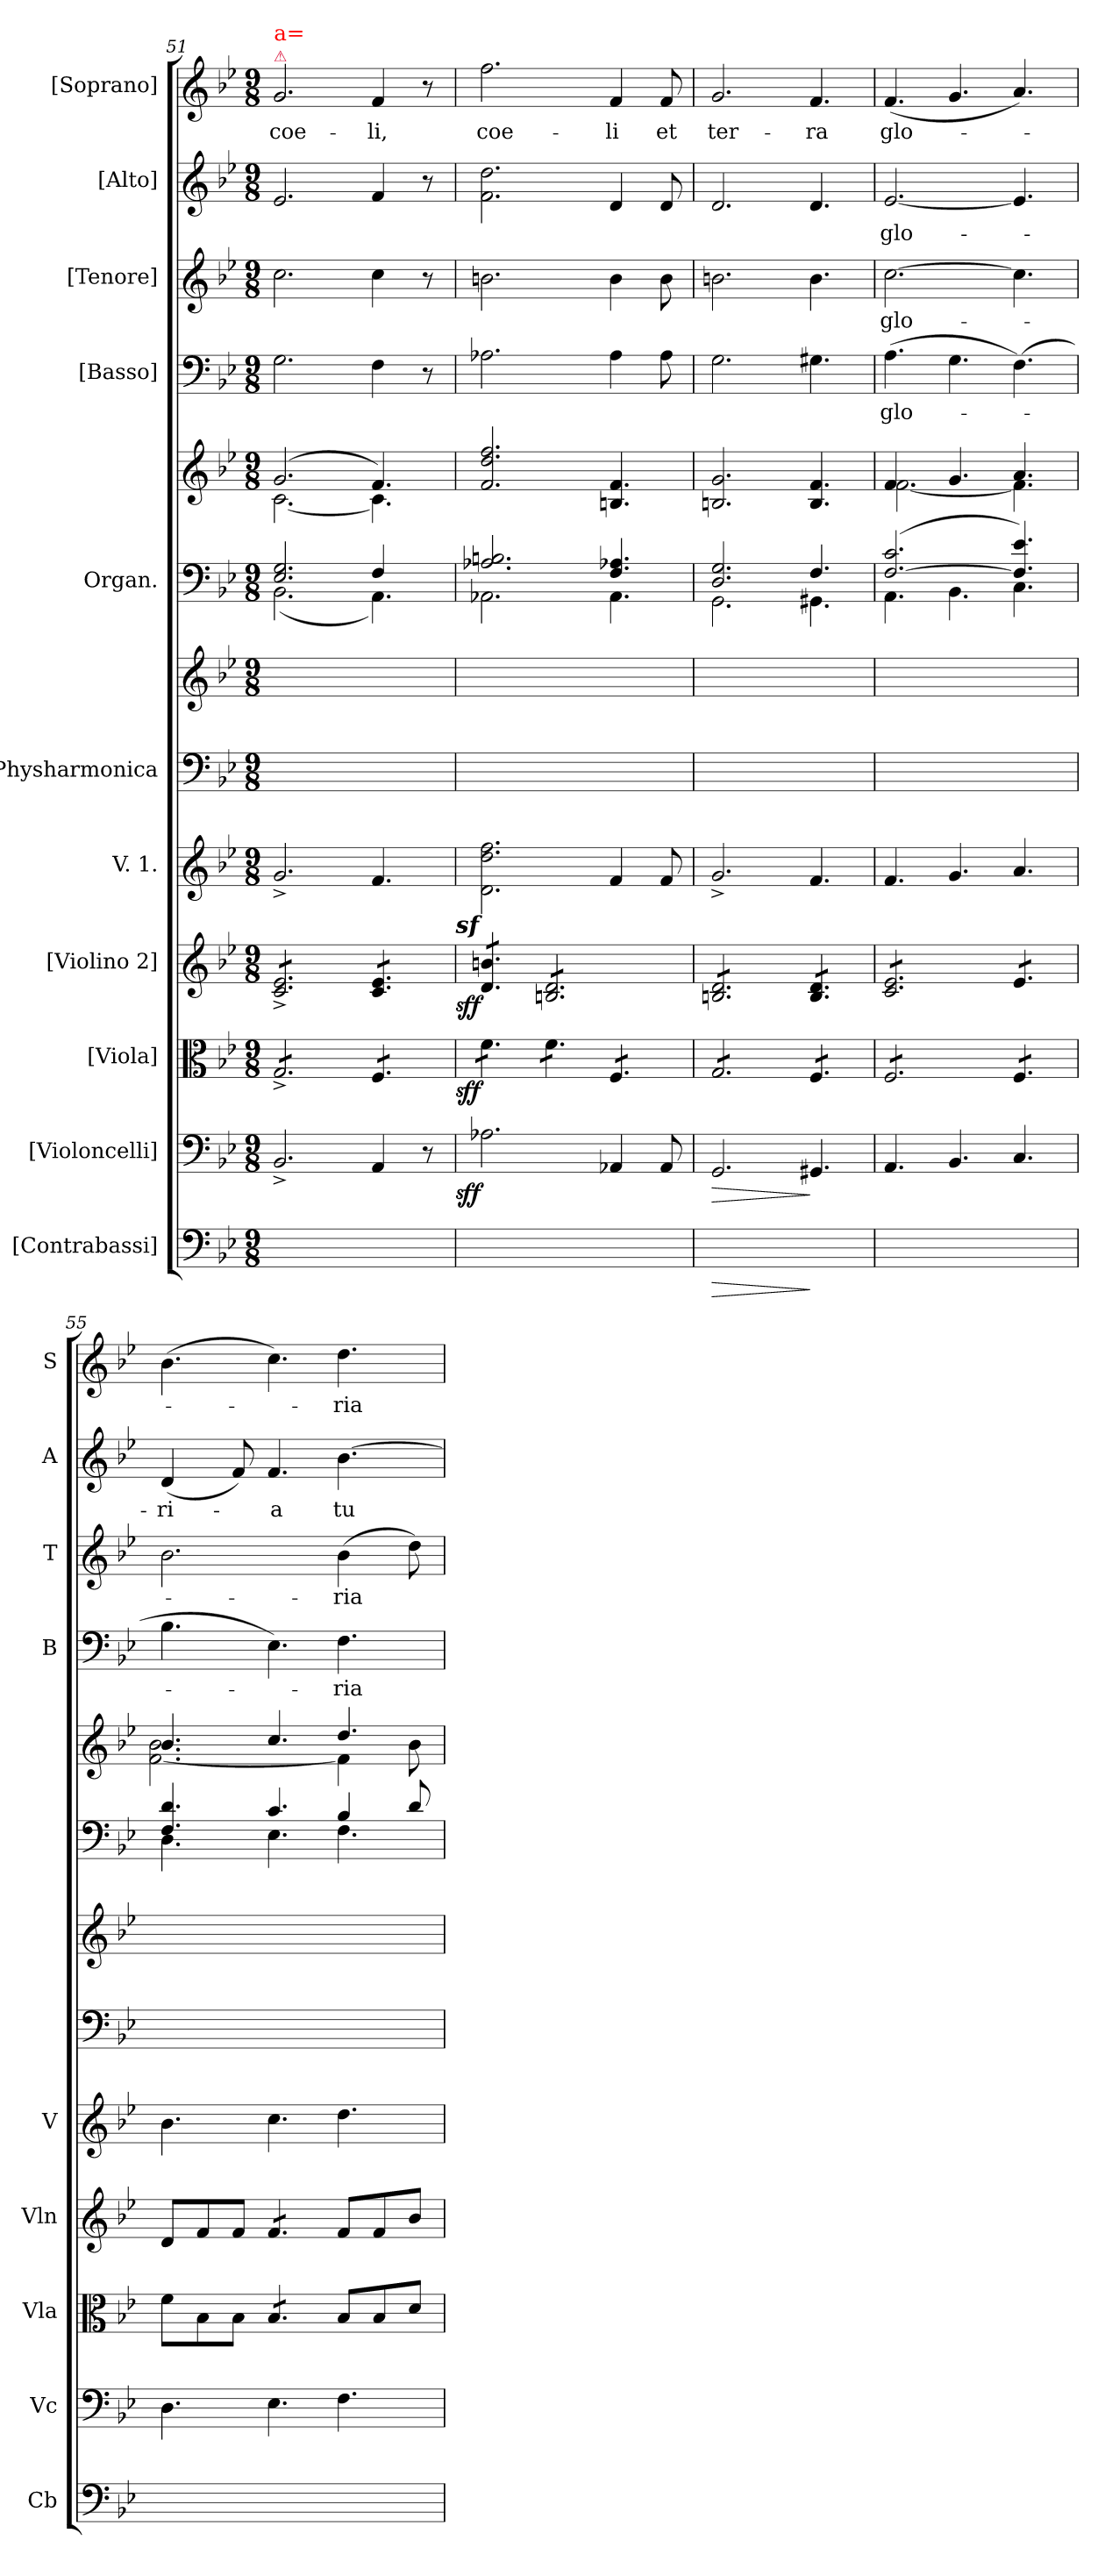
**kern	**dynam	**kern	**dynam	**kern	**dynam	**kern	**dynam	**kern	**kern	**kern	**kern	**kern	**kern	**text	**kern	**text	**kern	**text	**kern	**text
*part11	*part11	*part10	*part10	*part9	*part9	*part8	*part8	*part7	*part6	*part6	*part5	*part5	*part4	*part4	*part3	*part3	*part2	*part2	*part1	*part1
*staff13	*staff13	*staff12	*staff12	*staff11	*staff11	*staff10	*staff10	*staff9	*staff8	*staff7	*staff6	*staff5	*staff4	*staff4	*staff3	*staff3	*staff2	*staff2	*staff1	*staff1
*I"[Contrabassi]	*	*I"[Violoncelli]	*	*I"[Viola]	*	*I"[Violino 2]	*	*I"V. 1.	*I"Physharmonica	*	*I"Organ.	*	*I"[Basso]	*	*I"[Tenore]	*	*I"[Alto]	*	*I"[Soprano]	*
*I'Cb	*	*I'Vc	*	*I'Vla	*	*I'Vln	*	*I'V	*	*	*	*	*I'B	*	*I'T	*	*I'A	*	*I'S	*
*clefF4	*	*clefF4	*	*clefC3	*	*clefG2	*	*clefG2	*clefF4	*clefG2	*clefF4	*clefG2	*clefF4	*	*clefG2	*	*clefG2	*	*clefG2	*
*	*	*	*	*	*	*	*	*	*	*	*	*	*	*	*ITrd7c12	*	*	*	*	*
*k[b-e-]	*	*k[b-e-]	*	*k[b-e-]	*	*k[b-e-]	*	*k[b-e-]	*k[b-e-]	*k[b-e-]	*k[b-e-]	*k[b-e-]	*k[b-e-]	*	*k[b-e-]	*	*k[b-e-]	*	*k[b-e-]	*
*B-:	*	*B-:	*	*B-:	*	*B-:	*	*B-:	*B-:	*B-:	*B-:	*B-:	*B-:	*	*B-:	*	*B-:	*	*B-:	*
*M9/8	*	*M9/8	*	*M9/8	*	*M9/8	*	*M9/8	*M9/8	*M9/8	*M9/8	*M9/8	*M9/8	*	*M9/8	*	*M9/8	*	*M9/8	*
=51	=51	=51	=51	=51	=51	=51	=51	=51	=51	=51	=51	=51	=51	=51	=51	=51	=51	=51	=51	=51
*	*	*	*	*	*	*	*	*	*	*	*^	*^	*	*	*	*	*	*	*	*
!	!	!	!	!	!	!	!	!	!	!	!	!	!	!	!	!	!	!	!	!	!LO:TX:a:color=crimson:t=⚠	!
!	!	!	!	!	!	!	!	!	!	!	!	!	!	!	!	!	!	!	!	!	!LO:TX:a:color=red:t=a=	!
!	!	!	!	!	!	!	!	!	!	!	!	!	!	!	!	!	!	!	!	!	!	!LO:LY:color=grey
*	*	*	*	*tremolo	*	*	*	*	*	*	*	*	*	*	*	*	*	*	*	*	*	*
*	*	*	*	*	*	*tremolo	*	*	*	*	*	*	*	*	*	*	*	*	*	*	*	*
2.BB-^/yy	.	2.BB-^/	.	8G^/L	.	8c^/ 8e-^/L	.	2.g^/	8%9ryy	8%9ryy	2.E-/ 2.G/	(2.BB-\	(2.g/	[2.c\	2.G\	.	2.c\	.	2.e-/	.	2.g/	coe-
.	.	.	.	8G^/	.	8c^/ 8e-^/	.	.	.	.	.	.	.	.	.	.	.	.	.	.	.	.
.	.	.	.	8G^/	.	8c^/ 8e-^/	.	.	.	.	.	.	.	.	.	.	.	.	.	.	.	.
.	.	.	.	8G^/	.	8c^/ 8e-^/	.	.	.	.	.	.	.	.	.	.	.	.	.	.	.	.
.	.	.	.	8G^/	.	8c^/ 8e-^/	.	.	.	.	.	.	.	.	.	.	.	.	.	.	.	.
.	.	.	.	8G^/J	.	8c^/ 8e-^/J	.	.	.	.	.	.	.	.	.	.	.	.	.	.	.	.
!	!	!	!	!	!	!	!	!	!	!	!LO:N:vis=4	!	!	!	!	!	!	!	!	!	!	!LO:LY:color=grey
4AA/yy	.	4AA/	.	8F/L	.	8c/ 8e-/L	.	4.f/	.	.	4.F/	4.AA\)	4.f/)	4.c\]	4F\	.	4c\	.	4f/	.	4f/	-li,
.	.	.	.	8F/	.	8c/ 8e-/	.	.	.	.	.	.	.	.	.	.	.	.	.	.	.	.
8ryy	.	8r	.	8F/J	.	8c/ 8e-/J	.	.	.	.	.	.	.	.	8r	.	8r	.	8r	.	8r	.
*	*	*	*	*	*	*	*	*	*	*	*	*	*v	*v	*	*	*	*	*	*	*	*
=52	=52	=52	=52	=52	=52	=52	=52	=52	=52	=52	=52	=52	=52	=52	=52	=52	=52	=52	=52	=52	=52
!	!	!	!LO:DY:b:rj	!	!LO:DY:b:rj	!	!LO:DY:b:rj	!LO:DY:rj	!	!	!	!	!	!	!	!	!	!	!	!	!LO:LY:color=grey
2.A-X\yy	.	2.A-X\	sff	8f\L	sff	8d/ 8bn/L	sff	2.dz<\ 2.ddz<\ 2.ffz<\	8%9ryy	8%9ryy	2.A-X/ 2.Bn/	2.AA-X\	2.f/ 2.dd/ 2.ff/	2.A-X\	.	2.Bn\	.	2.f\ 2.dd\	.	2.ff\	coe-
.	.	.	.	8f\	.	8d/ 8bn/	.	.	.	.	.	.	.	.	.	.	.	.	.	.	.
.	.	.	.	8f\J	.	8d/ 8bn/J	.	.	.	.	.	.	.	.	.	.	.	.	.	.	.
.	.	.	.	8f\L	.	8Bn/ 8d/L	.	.	.	.	.	.	.	.	.	.	.	.	.	.	.
.	.	.	.	8f\	.	8Bn/ 8d/	.	.	.	.	.	.	.	.	.	.	.	.	.	.	.
.	.	.	.	8f\J	.	8Bn/ 8d/	.	.	.	.	.	.	.	.	.	.	.	.	.	.	.
!	!	!	!	!	!	!	!	!	!	!	!	!	!	!	!	!	!	!	!	!	!LO:LY:color=grey
4AA-X/yy	.	4AA-X/	.	8F/L	.	8Bn/ 8d/	.	4f/	.	.	4.F/ 4.A-X/	4.AA-\	4.Bn/ 4.f/	4A-\	.	4B\	.	4d/	.	4f/	-li
.	.	.	.	8F/	.	8Bn/ 8d/	.	.	.	.	.	.	.	.	.	.	.	.	.	.	.
!	!	!	!	!	!	!	!	!	!	!	!	!	!	!	!	!	!	!	!	!	!LO:LY:color=grey
8AA-/yy	.	8AA-/	.	8F/J	.	8Bn/ 8d/J	.	8f/	.	.	.	.	.	8A-\	.	8B\	.	8d/	.	8f/	et
=53	=53	=53	=53	=53	=53	=53	=53	=53	=53	=53	=53	=53	=53	=53	=53	=53	=53	=53	=53	=53	=53
!	!LO:HP:b	!	!LO:HP:b	!	!	!	!	!	!	!	!	!	!	!	!	!	!	!	!	!	!LO:LY:color=grey
2.GG/yy	>	2.GG/	>	8G/L	.	8Bn/ 8d/L	.	2.g^/	8%9ryy	8%9ryy	2.D/ 2.G/	2.GG\	2.Bn/ 2.g/	2.G\	.	2.Bn\	.	2.d/	.	2.g/	ter-
.	.	.	.	8G/	.	8Bn/ 8d/	.	.	.	.	.	.	.	.	.	.	.	.	.	.	.
.	.	.	.	8G/	.	8Bn/ 8d/	.	.	.	.	.	.	.	.	.	.	.	.	.	.	.
.	.	.	.	8G/	.	8Bn/ 8d/	.	.	.	.	.	.	.	.	.	.	.	.	.	.	.
.	.	.	.	8G/	.	8Bn/ 8d/	.	.	.	.	.	.	.	.	.	.	.	.	.	.	.
.	.	.	.	8G/J	.	8Bn/ 8d/J	.	.	.	.	.	.	.	.	.	.	.	.	.	.	.
!	!	!	!	!	!	!	!	!	!	!	!	!	!	!	!	!	!	!	!	!	!LO:LY:color=grey
4.GG#X/yy	]	4.GG#X/	]	8F/L	.	8B/ 8d/L	.	4.f/	.	.	4.F/	4.GG#X\	4.B/ 4.f/	4.G#X\	.	4.B\	.	4.d/	.	4.f/	-ra
.	.	.	.	8F/	.	8B/ 8d/	.	.	.	.	.	.	.	.	.	.	.	.	.	.	.
.	.	.	.	8F/J	.	8B/ 8d/J	.	.	.	.	.	.	.	.	.	.	.	.	.	.	.
=54	=54	=54	=54	=54	=54	=54	=54	=54	=54	=54	=54	=54	=54	=54	=54	=54	=54	=54	=54	=54	=54
*	*	*	*	*	*	*	*	*	*	*	*	*	*^	*	*	*	*	*	*	*	*
!	!	!	!	!	!	!	!	!	!	!	!	!	!	!	!	!LO:LY:color=grey	!	!LO:LY:i	!	!LO:LY:color=grey	!	!
4.AA/yy	.	4.AA/	.	8F/L	.	8c/ 8e-/L	.	4.f/	8%9ryy	8%9ryy	([2.F/ 2.c/	4.AA\	4.f/	[2.f\	(4.A\	glo-	[2.c\	glo-	[2.e-/	glo-	(4.f/	glo-
.	.	.	.	8F/	.	8c/ 8e-/	.	.	.	.	.	.	.	.	.	.	.	.	.	.	.	.
.	.	.	.	8F/	.	8c/ 8e-/	.	.	.	.	.	.	.	.	.	.	.	.	.	.	.	.
4.BB-/yy	.	4.BB-/	.	8F/	.	8c/ 8e-/	.	4.g/	.	.	.	4.BB-\	4.g/	.	4.G\	.	.	.	.	.	4.g/	.
.	.	.	.	8F/	.	8c/ 8e-/	.	.	.	.	.	.	.	.	.	.	.	.	.	.	.	.
.	.	.	.	8F/J	.	8c/ 8e-/J	.	.	.	.	.	.	.	.	.	.	.	.	.	.	.	.
4.C/yy	.	4.C/	.	8F/L	.	8e-/L	.	4.a/	.	.	4.F]/ 4.e-/)	4.C\	4.a/	4.f\]	(4.F\)	.	4.c\]	.	4.e-/]	.	4.a/)	.
.	.	.	.	8F/	.	8e-/	.	.	.	.	.	.	.	.	.	.	.	.	.	.	.	.
.	.	.	.	8F/J	.	8e-/J	.	.	.	.	.	.	.	.	.	.	.	.	.	.	.	.
*	*	*	*	*	*	*Xtremolo	*	*	*	*	*	*	*	*	*	*	*	*	*	*	*	*
*	*	*	*	*Xtremolo	*	*	*	*	*	*	*	*	*	*	*	*	*	*	*	*	*	*
=55	=55	=55	=55	=55	=55	=55	=55	=55	=55	=55	=55	=55	=55	=55	=55	=55	=55	=55	=55	=55	=55	=55
4.D\yy	.	4.D\	.	8f\L	.	8d/L	.	4.b-\	8%9ryy	8%9ryy	4.F/ 4.d/	4.D\	4.b-/	[2.f\ 2.b-\	4.B-\	.	2.B-\	.	(4d/	-ri-	(4.b-\	.
.	.	.	.	8B-\	.	8f/	.	.	.	.	.	.	.	.	.	.	.	.	.	.	.	.
.	.	.	.	8B-\J	.	8f/J	.	.	.	.	.	.	.	.	.	.	.	.	8f/)	.	.	.
*	*	*	*	*tremolo	*	*	*	*	*	*	*	*	*	*	*	*	*	*	*	*	*	*
*	*	*	*	*	*	*tremolo	*	*	*	*	*	*	*	*	*	*	*	*	*	*	*	*
4.E-\yy	.	4.E-\	.	8B-/L	.	8f/L	.	4.cc\	.	.	4.c/	4.E-\	4.cc/	.	4.E-\)	.	.	.	4.f/	-a	4.cc\)	.
.	.	.	.	8B-/	.	8f/	.	.	.	.	.	.	.	.	.	.	.	.	.	.	.	.
.	.	.	.	8B-/J	.	8f/J	.	.	.	.	.	.	.	.	.	.	.	.	.	.	.	.
*	*	*	*	*	*	*Xtremolo	*	*	*	*	*	*	*	*	*	*	*	*	*	*	*	*
*	*	*	*	*Xtremolo	*	*	*	*	*	*	*	*	*	*	*	*	*	*	*	*	*	*
!	!	!	!	!	!	!	!	!	!	!	!	!	!	!	!	!LO:LY:color=grey	!	!LO:LY:color=grey	!	!	!	!
4.F\yy	.	4.F\	.	8B-/L	.	8f/L	.	4.dd\	.	.	4B-/	4.F\	4.dd/	4f\]	4.F\	-ria	(4B-\	ria	[4.b-\	tu-	4.dd\	-ria
.	.	.	.	8B-/	.	8f/	.	.	.	.	.	.	.	.	.	.	.	.	.	.	.	.
.	.	.	.	8d/J	.	8b-/J	.	.	.	.	8d/	.	.	8b-\	.	.	8d\)	.	.	.	.	.
*	*	*	*	*	*	*	*	*	*	*	*v	*v	*	*	*	*	*	*	*	*	*	*
*	*	*	*	*	*	*	*	*	*	*	*	*v	*v	*	*	*	*	*	*	*	*
=	=	=	=	=	=	=	=	=	=	=	=	=	=	=	=	=	=	=	=	=
*-	*-	*-	*-	*-	*-	*-	*-	*-	*-	*-	*-	*-	*-	*-	*-	*-	*-	*-	*-	*-
